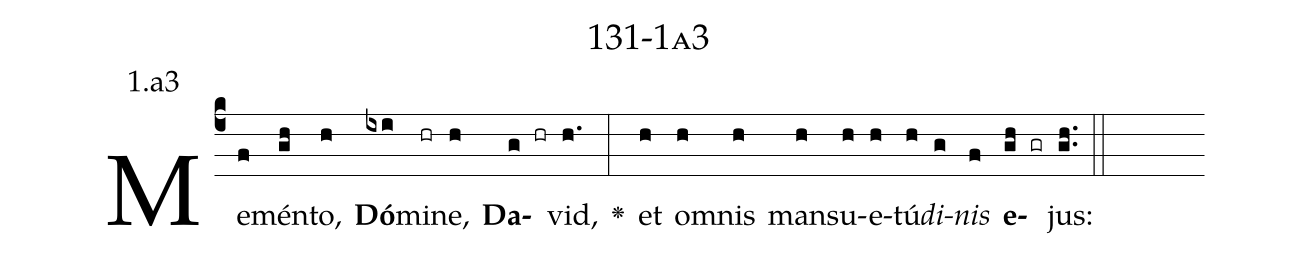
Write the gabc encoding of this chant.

name: 131-1a3;
annotation: 1.a3;
%%
(c4)Me(f)mén(gh)to,(h) <b>Dó</b>(ixi)mi(hr)ne,(h) <b>Da</b>(g hr)vid,(h.) <v>\greheightstar</v>(:) et(h) om(h)nis(h) man(h)su(h)e(h)tú(h)<i>di</i>(g)<i>nis</i>(f) <b>e</b>(gh gr)jus:(gh..) (::)


%E(h) u(h) o(g) u(f) a(gh) e.(gh..) (::)
